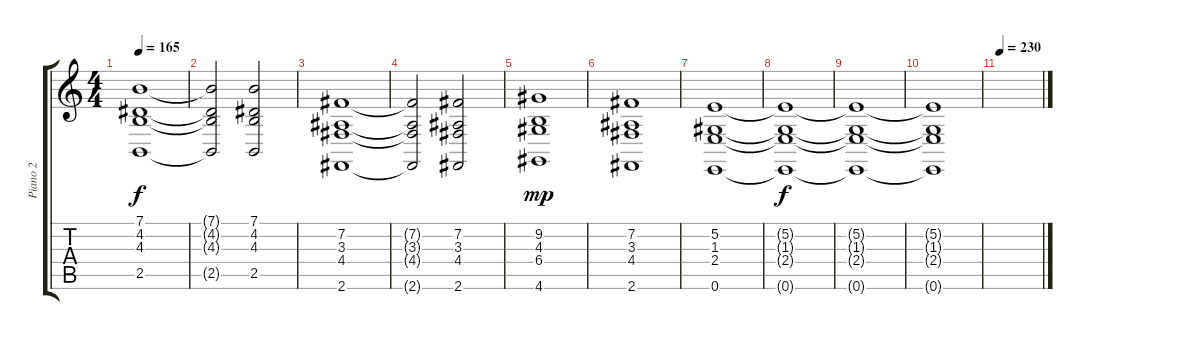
\track ("Piano 2" "Piano 2") {instrument acousticgrandpiano}
\staff {score tabs}
\tuning (E4 B3 G3 D3 A2 E2) {hide}
\ts (4 4)
\tempo 165
\clef g2
\ks c
(7.1 4.2 4.3 2.5).1{dy f} |
(7.1{t} 4.2{t} 4.3{t} 2.5{t}).2 (7.1 4.2 4.3 2.5).2 |
(7.2 3.3 4.4 2.6).1 |
(7.2{t} 3.3{t} 4.4{t} 2.6{t}).2 (7.2 3.3 4.4 2.6).2 |
(9.2 4.3 6.4 4.6).1{dy mp} |
(7.2 3.3 4.4 2.6).1 |
(5.2 1.3 2.4 0.6).1 |
(5.2{t} 1.3{t} 2.4{t} 0.6{t}).1{dy f} |
(5.2{t} 1.3{t} 2.4{t} 0.6{t}).1 |
(5.2{t} 1.3{t} 2.4{t} 0.6{t}).1 |
\tempo 230
